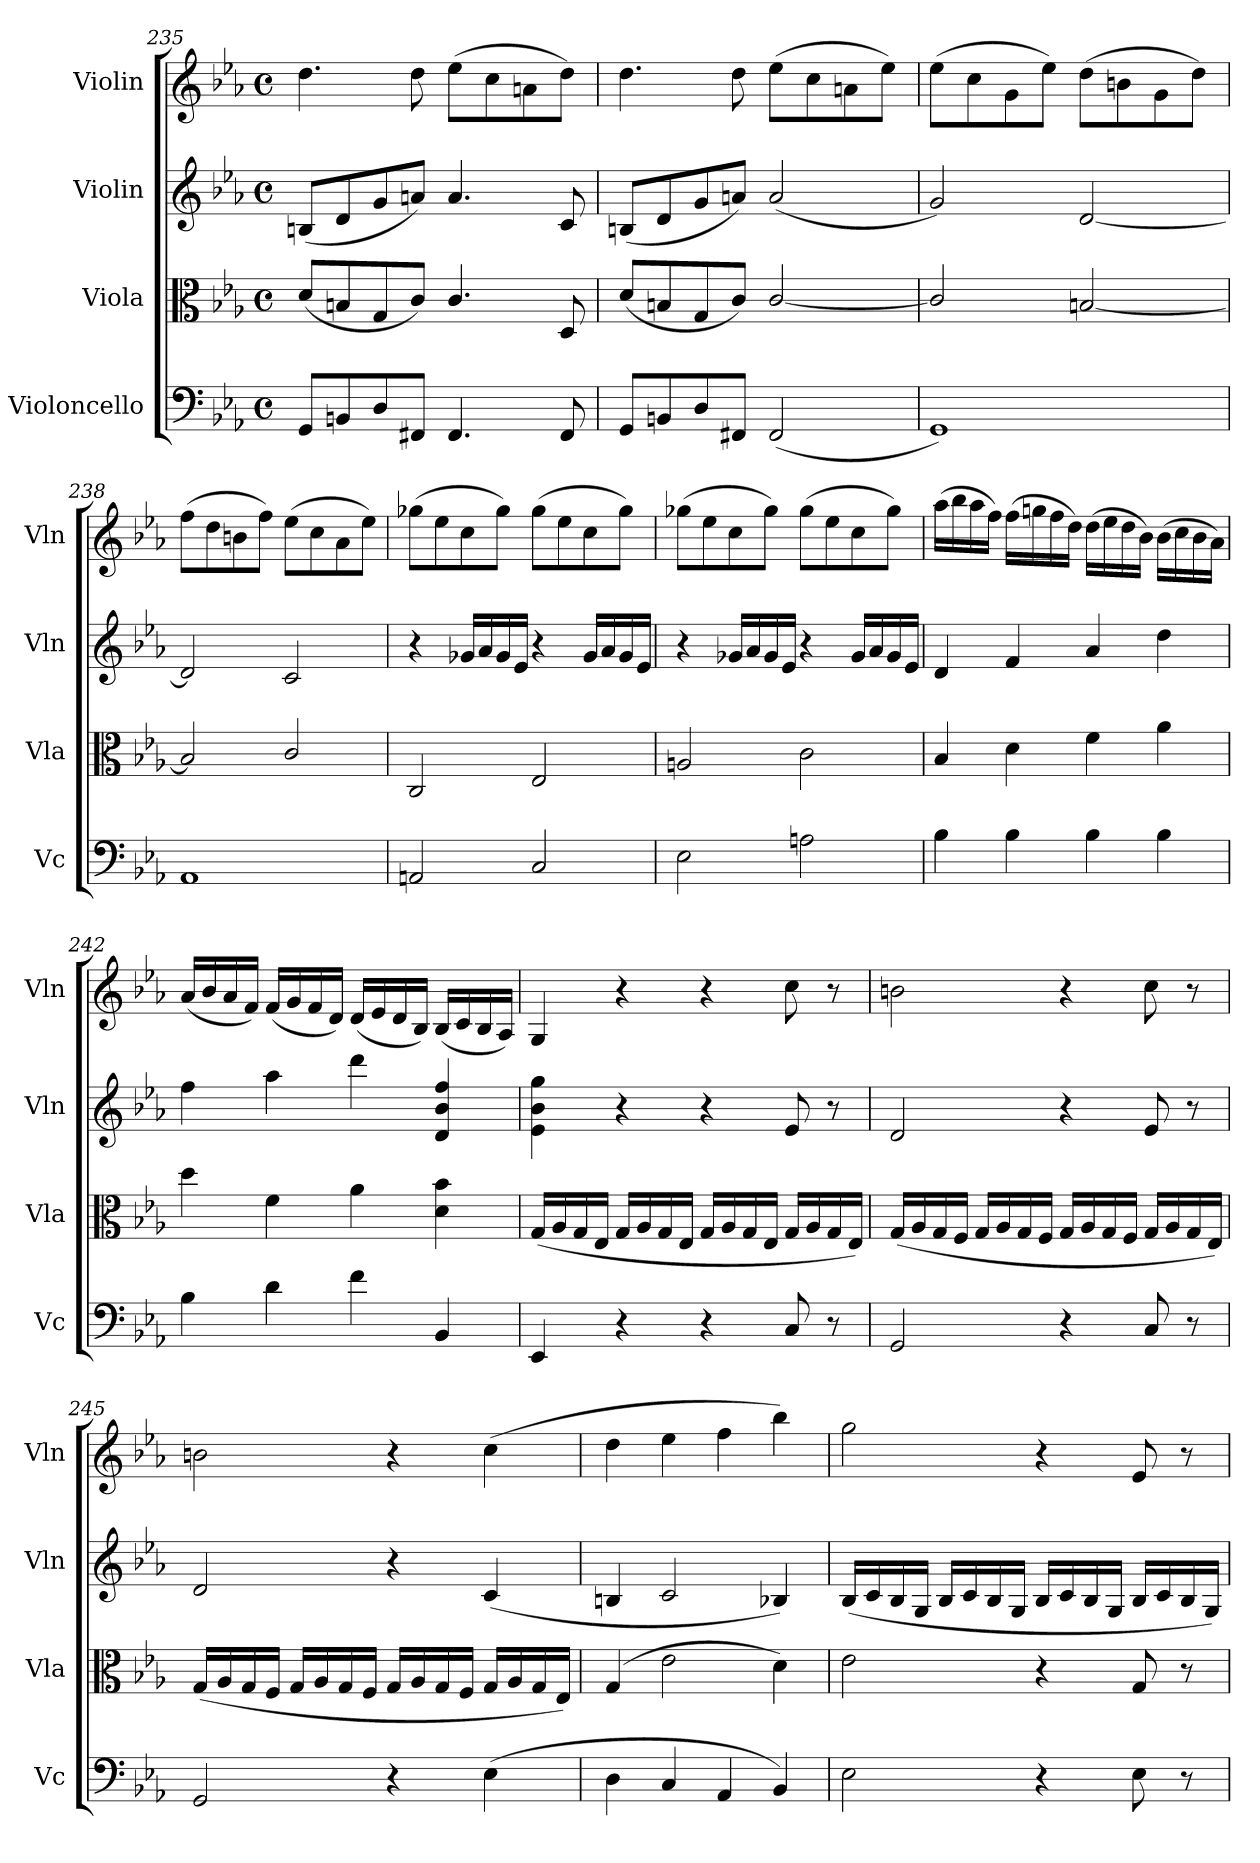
**kern	**kern	**kern	**kern
*part4	*part3	*part2	*part1
*staff4	*staff3	*staff2	*staff1
*I"Violoncello	*I"Viola	*I"Violin	*I"Violin
*I'Vc	*I'Vla	*I'Vln	*I'Vln
*clefF4	*clefC3	*clefG2	*clefG2
*k[b-e-a-]	*k[b-e-a-]	*k[b-e-a-]	*k[b-e-a-]
*M4/4	*M4/4	*M4/4	*M4/4
*met(c)	*met(c)	*met(c)	*met(c)
=235	=235	=235	=235
8GG/L	(8d/L	(8Bn/L	4.dd\
8BBn/	8Bn/	8d/	.
8D/	8G/	8g/	.
8FF#X/J	8c/J)	8an/J)	8dd\
4.FF#/	4.c/	4.a/	(8ee-\L
.	.	.	8cc\
.	.	.	8an\
8FF#/	8D/	8c/	8dd\J)
=236	=236	=236	=236
8GG/L	(8d/L	(8Bn/L	4.dd\
8BBn/	8Bn/	8d/	.
8D/	8G/	8g/	.
8FF#X/J	8c/J)	8an/J)	8dd\
(2FF#/	[2c/	(2a/	(8ee-\L
.	.	.	8cc\
.	.	.	8an\
.	.	.	8ee-\J)
=237	=237	=237	=237
1GG)	2c/]	2g/)	(8ee-\L
.	.	.	8cc\
.	.	.	8g\
.	.	.	8ee-\J)
.	[2Bn/	[2d/	(8dd\L
.	.	.	8bn\
.	.	.	8g\
.	.	.	8dd\J)
=238	=238	=238	=238
1AA-	2B/]	2d/]	(8ff\L
.	.	.	8dd\
.	.	.	8bn\
.	.	.	8ff\J)
.	2c/	2c/	(8ee-\L
.	.	.	8cc\
.	.	.	8a-\
.	.	.	8ee-\J)
!!LO:LB:g=z
=239	=239	=239	=239
2AAn/	2C/	4r	(8gg-X\L
.	.	.	8ee-\
.	.	16g-X/LL	8cc\
.	.	16a-/	.
.	.	16g-/	8gg-\J)
.	.	16e-/JJ	.
2C/	2E-/	4r	(8gg-\L
.	.	.	8ee-\
.	.	16g-/LL	8cc\
.	.	16a-/	.
.	.	16g-/	8gg-\J)
.	.	16e-/JJ	.
=240	=240	=240	=240
2E-\	2An/	4r	(8gg-X\L
.	.	.	8ee-\
.	.	16g-X/LL	8cc\
.	.	16a-/	.
.	.	16g-/	8gg-\J)
.	.	16e-/JJ	.
2An\	2c\	4r	(8gg-\L
.	.	.	8ee-\
.	.	16g-/LL	8cc\
.	.	16a-/	.
.	.	16g-/	8gg-\J)
.	.	16e-/JJ	.
=241	=241	=241	=241
4B-\	4B-/	4d/	(16aa-\LL
.	.	.	16bb-\
.	.	.	16aa-\
.	.	.	16ff\JJ)
4B-\	4d\	4f/	(16ff\LL
.	.	.	16ggn\
.	.	.	16ff\
.	.	.	16dd\JJ)
4B-\	4f\	4a-/	(16dd\LL
.	.	.	16ee-\
.	.	.	16dd\
.	.	.	16b-\JJ)
4B-\	4a-\	4dd\	(16b-\LL
.	.	.	16cc\
.	.	.	16b-\
.	.	.	16a-\JJ)
=242	=242	=242	=242
4B-\	4dd\	4ff\	(16a-/LL
.	.	.	16b-/
.	.	.	16a-/
.	.	.	16f/JJ)
4d\	4f\	4aa-\	(16f/LL
.	.	.	16g/
.	.	.	16f/
.	.	.	16d/JJ)
4f\	4a-\	4ddd\	(16d/LL
.	.	.	16e-/
.	.	.	16d/
.	.	.	16B-/JJ)
4BB-/	4d\ 4b-\	4d/ 4b-/ 4ff/	(16B-/LL
.	.	.	16c/
.	.	.	16B-/
.	.	.	16A-/JJ)
!!LO:LB:g=z
=243	=243	=243	=243
4EE-/	(16G/LL	4e-\ 4b-\ 4gg\	4G/
.	16A-/	.	.
.	16G/	.	.
.	16E-/JJ	.	.
4r	16G/LL	4r	4r
.	16A-/	.	.
.	16G/	.	.
.	16E-/JJ	.	.
4r	16G/LL	4r	4r
.	16A-/	.	.
.	16G/	.	.
.	16E-/JJ	.	.
8C/	16G/LL	8e-/	8cc\
.	16A-/	.	.
8r	16G/	8r	8r
.	16E-/JJ)	.	.
=244	=244	=244	=244
2GG/	(16G/LL	2d/	2bn\
.	16A-/	.	.
.	16G/	.	.
.	16F/JJ	.	.
.	16G/LL	.	.
.	16A-/	.	.
.	16G/	.	.
.	16F/JJ	.	.
4r	16G/LL	4r	4r
.	16A-/	.	.
.	16G/	.	.
.	16F/JJ	.	.
8C/	16G/LL	8e-/	8cc\
.	16A-/	.	.
8r	16G/	8r	8r
.	16E-/JJ)	.	.
=245	=245	=245	=245
2GG/	(16G/LL	2d/	2bn\
.	16A-/	.	.
.	16G/	.	.
.	16F/JJ	.	.
.	16G/LL	.	.
.	16A-/	.	.
.	16G/	.	.
.	16F/JJ	.	.
4r	16G/LL	4r	4r
.	16A-/	.	.
.	16G/	.	.
.	16F/JJ	.	.
(4E-\	16G/LL	(4c/	(4cc\
.	16A-/	.	.
.	16G/	.	.
.	16E-/JJ)	.	.
=246	=246	=246	=246
4D\	(4G/	4Bn/	4dd\
4C/	2e-\	2c/	4ee-\
4AA-/	.	.	4ff\
4BB-/)	4d\)	4B-X/)	4bb-\)
!!LO:LB:g=z
=247	=247	=247	=247
2E-\	2e-\	(16B-/LL	2gg\
.	.	16c/	.
.	.	16B-/	.
.	.	16G/JJ	.
.	.	16B-/LL	.
.	.	16c/	.
.	.	16B-/	.
.	.	16G/JJ	.
4r	4r	16B-/LL	4r
.	.	16c/	.
.	.	16B-/	.
.	.	16G/JJ	.
8E-\	8G/	16B-/LL	8e-/
.	.	16c/	.
8r	8r	16B-/	8r
.	.	16G/JJ)	.
=	=	=	=
*-	*-	*-	*-
